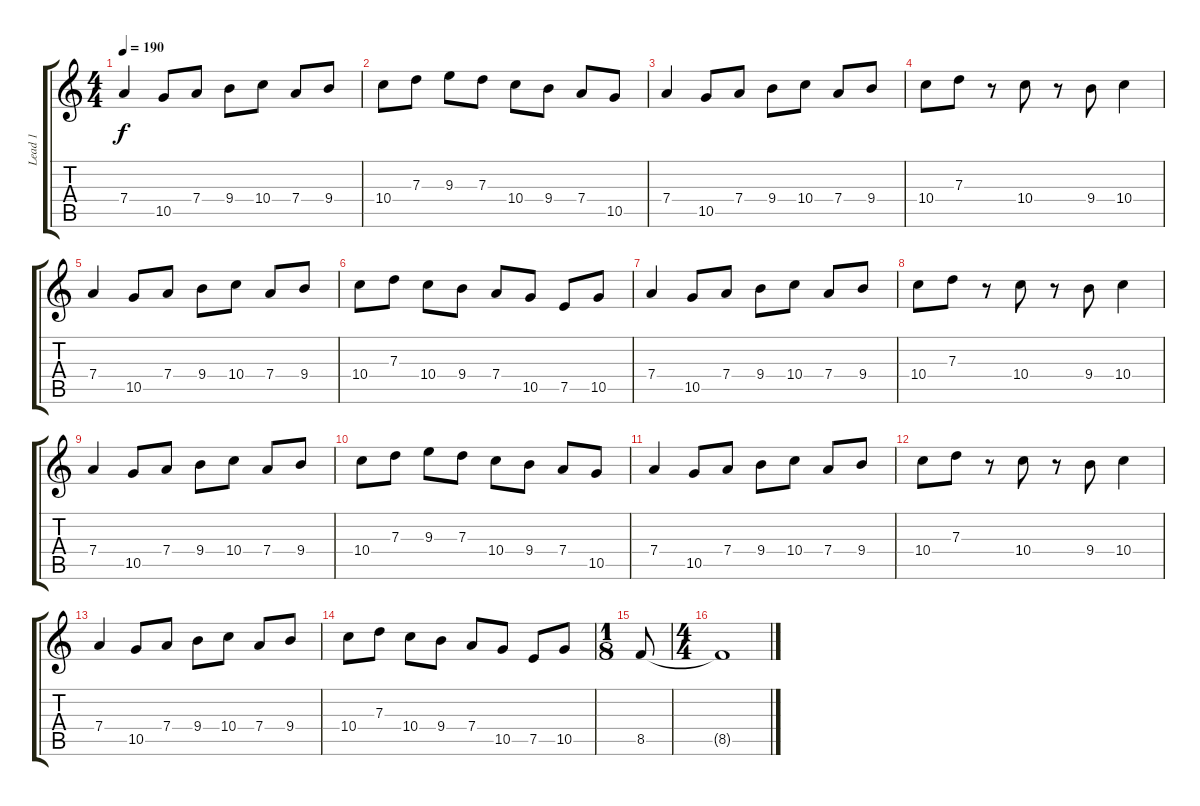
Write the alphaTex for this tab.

\track ("Lead 1" "Lead 1") {instrument overdrivenguitar}
\staff {score tabs}
\tuning (E4 B3 G3 D3 A2 E2) {hide}
\ts (4 4)
\tempo 190
\clef g2
\ks c
7.4.4{dy f} 10.5.8 7.4.8 9.4.8 10.4.8 7.4.8 9.4.8 |
10.4.8 7.3.8 9.3.8 7.3.8 10.4.8 9.4.8 7.4.8 10.5.8 |
7.4.4 10.5.8 7.4.8 9.4.8 10.4.8 7.4.8 9.4.8 |
10.4.8 7.3.8 r.8 10.4.8 r.8 9.4.8 10.4.4 |
7.4.4 10.5.8 7.4.8 9.4.8 10.4.8 7.4.8 9.4.8 |
10.4.8 7.3.8 10.4.8 9.4.8 7.4.8 10.5.8 7.5.8 10.5.8 |
7.4.4 10.5.8 7.4.8 9.4.8 10.4.8 7.4.8 9.4.8 |
10.4.8 7.3.8 r.8 10.4.8 r.8 9.4.8 10.4.4 |
7.4.4 10.5.8 7.4.8 9.4.8 10.4.8 7.4.8 9.4.8 |
10.4.8 7.3.8 9.3.8 7.3.8 10.4.8 9.4.8 7.4.8 10.5.8 |
7.4.4 10.5.8 7.4.8 9.4.8 10.4.8 7.4.8 9.4.8 |
10.4.8 7.3.8 r.8 10.4.8 r.8 9.4.8 10.4.4 |
7.4.4 10.5.8 7.4.8 9.4.8 10.4.8 7.4.8 9.4.8 |
10.4.8 7.3.8 10.4.8 9.4.8 7.4.8 10.5.8 7.5.8 10.5.8 |
\ts (1 8)
8.5.8 |
\ts (4 4)
8.5{t}.1
